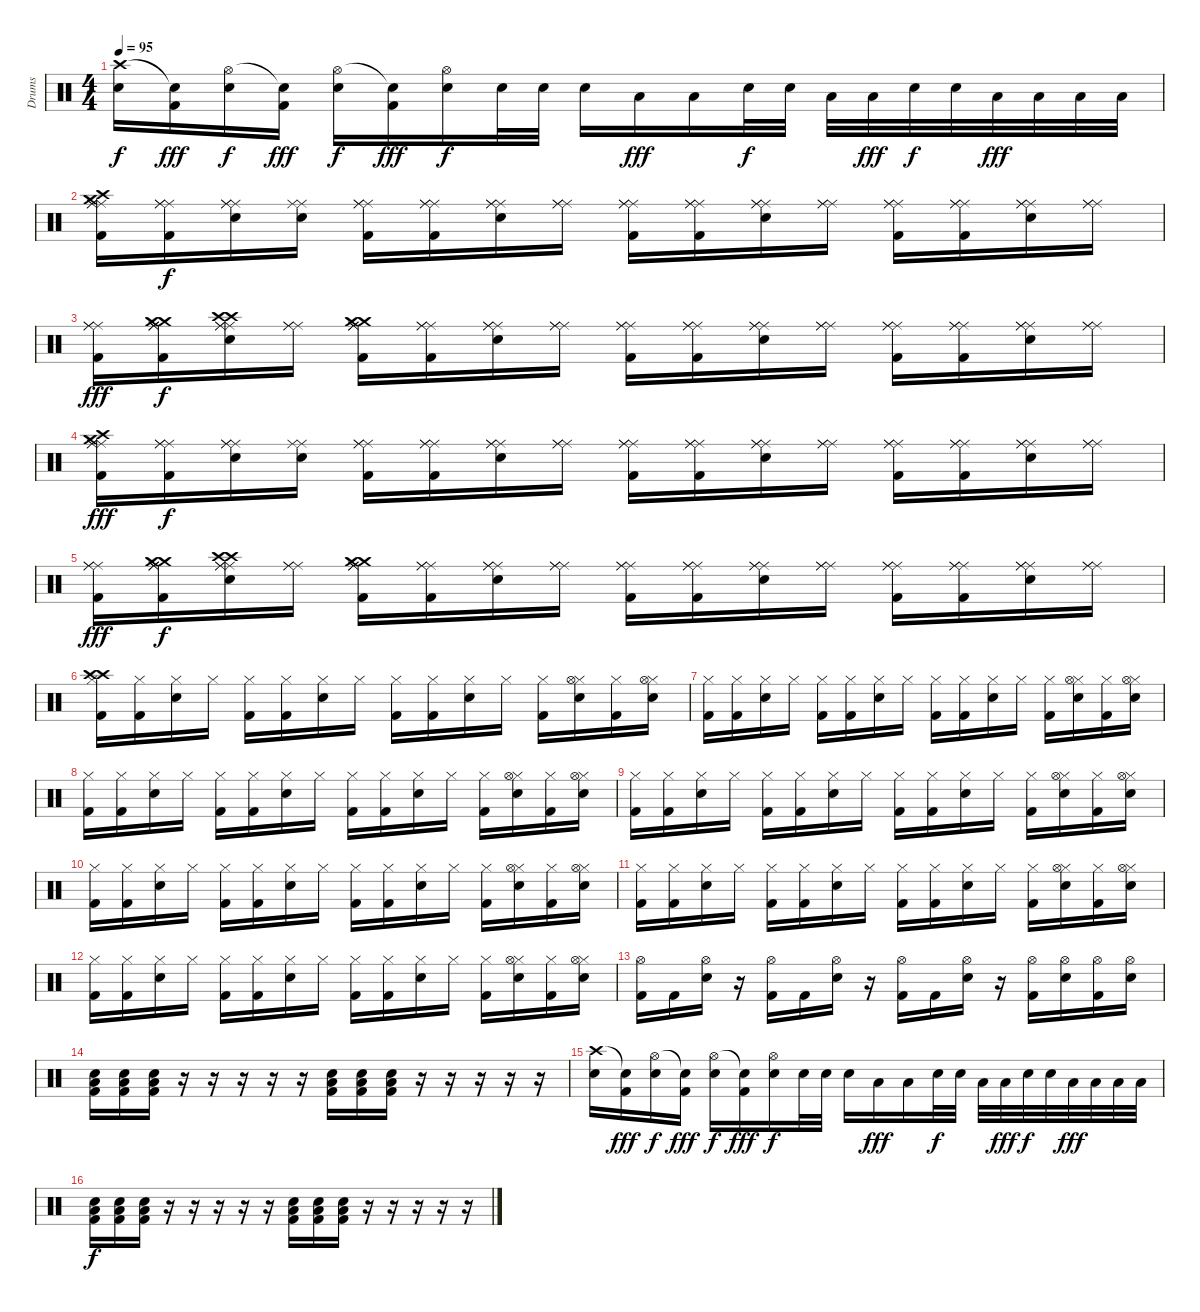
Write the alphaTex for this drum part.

\track ("Drums" "Drums") {instrument percussion}
\staff {score}
\articulation defaults
\ts (4 4)
\tempo 95
\clef neutral
\ks c
("Crash high (hit)" "Snare (hit) 2").16{dy f} ("Snare (hit)"{t} "Kick (hit) 2").16{dy fff} ("Hi-Hat (open)" "Snare (hit) 2").16{dy f} ("Snare (hit)"{t} "Kick (hit) 2").16{dy fff} ("Hi-Hat (open)" "Snare (hit) 2").16{dy f} ("Snare (hit)"{t} "Kick (hit) 2").16{dy fff} ("Hi-Hat (open)" "Snare (hit) 2").16{dy f} "Snare (hit) 2".32 "Snare (hit) 2".32 "Snare (hit) 2".16 "Low Tom (hit)".16{dy fff} "Low Floor Tom (hit)".16 "Snare (hit) 2".32{dy f} "Snare (hit) 2".32 "Low Tom (hit)".32 "Low Tom (hit)".32{dy fff} "Snare (hit) 2".32{dy f} "Snare (hit) 2".32 "Low Floor Tom (hit)".32{dy fff} "Low Floor Tom (hit)".32 "Low Floor Tom (hit)".32 "Low Floor Tom (hit)".32 |
("Ride (middle)" "Kick (hit) 2" "Crash high (hit)" "Crash medium (hit)" "Ride (middle)" "Ride (middle)").16 ("Ride (middle)" "Kick (hit) 2" "Ride (middle)" "Ride (middle)").16{dy f} ("Ride (middle)" "Snare (hit) 2" "Ride (middle)" "Ride (middle)").16 ("Ride (middle)" "Snare (hit)" "Ride (middle)").16 ("Ride (middle)" "Kick (hit) 2" "Ride (middle)" "Ride (middle)").16 ("Ride (middle)" "Kick (hit) 2" "Ride (middle)" "Ride (middle)").16 ("Ride (middle)" "Snare (hit) 2" "Ride (middle)" "Ride (middle)").16 ("Ride (middle)" "Ride (middle)" "Ride (middle)").16 ("Ride (middle)" "Kick (hit) 2" "Ride (middle)" "Ride (middle)").16 ("Ride (middle)" "Kick (hit) 2" "Ride (middle)" "Ride (middle)").16 ("Ride (middle)" "Snare (hit) 2" "Ride (middle)" "Ride (middle)").16 ("Ride (middle)" "Ride (middle)" "Ride (middle)").16 ("Ride (middle)" "Kick (hit) 2" "Ride (middle)" "Ride (middle)").16 ("Ride (middle)" "Kick (hit) 2" "Ride (middle)" "Ride (middle)").16 ("Ride (middle)" "Snare (hit) 2" "Ride (middle)" "Ride (middle)").16 ("Ride (middle)" "Ride (middle)" "Ride (middle)").16 |
("Ride (middle)" "Kick (hit) 2" "Ride (middle)" "Ride (middle)").16{dy fff} ("Ride (middle)" "Kick (hit) 2" "Crash medium (hit)" "Crash medium (hit)" "Ride (middle)" "Ride (middle)").16{dy f} ("Ride (middle)" "Snare (hit) 2" "Crash high (hit)" "Crash high (hit)" "Ride (middle)" "Ride (middle)").16 ("Ride (middle)" "Ride (middle)" "Ride (middle)").16 ("Ride (middle)" "Kick (hit) 2" "Crash medium (hit)" "Crash medium (hit)" "Ride (middle)" "Ride (middle)").16 ("Ride (middle)" "Kick (hit) 2" "Ride (middle)" "Ride (middle)").16 ("Ride (middle)" "Snare (hit) 2" "Ride (middle)" "Ride (middle)").16 ("Ride (middle)" "Ride (middle)" "Ride (middle)").16 ("Ride (middle)" "Kick (hit) 2" "Ride (middle)" "Ride (middle)").16 ("Ride (middle)" "Kick (hit) 2" "Ride (middle)" "Ride (middle)").16 ("Ride (middle)" "Snare (hit) 2" "Ride (middle)" "Ride (middle)").16 ("Ride (middle)" "Ride (middle)" "Ride (middle)").16 ("Ride (middle)" "Kick (hit) 2" "Ride (middle)" "Ride (middle)").16 ("Ride (middle)" "Kick (hit) 2" "Ride (middle)" "Ride (middle)").16 ("Ride (middle)" "Snare (hit) 2" "Ride (middle)" "Ride (middle)").16 ("Ride (middle)" "Ride (middle)" "Ride (middle)").16 |
("Ride (middle)" "Kick (hit) 2" "Crash high (hit)" "Crash medium (hit)" "Ride (middle)" "Ride (middle)").16{dy fff} ("Ride (middle)" "Kick (hit) 2" "Ride (middle)" "Ride (middle)").16{dy f} ("Ride (middle)" "Snare (hit) 2" "Ride (middle)" "Ride (middle)").16 ("Ride (middle)" "Snare (hit)" "Ride (middle)").16 ("Ride (middle)" "Kick (hit) 2" "Ride (middle)" "Ride (middle)").16 ("Ride (middle)" "Kick (hit) 2" "Ride (middle)" "Ride (middle)").16 ("Ride (middle)" "Snare (hit) 2" "Ride (middle)" "Ride (middle)").16 ("Ride (middle)" "Ride (middle)" "Ride (middle)").16 ("Ride (middle)" "Kick (hit) 2" "Ride (middle)" "Ride (middle)").16 ("Ride (middle)" "Kick (hit) 2" "Ride (middle)" "Ride (middle)").16 ("Ride (middle)" "Snare (hit) 2" "Ride (middle)" "Ride (middle)").16 ("Ride (middle)" "Ride (middle)" "Ride (middle)").16 ("Ride (middle)" "Kick (hit) 2" "Ride (middle)" "Ride (middle)").16 ("Ride (middle)" "Kick (hit) 2" "Ride (middle)" "Ride (middle)").16 ("Ride (middle)" "Snare (hit) 2" "Ride (middle)" "Ride (middle)").16 ("Ride (middle)" "Ride (middle)" "Ride (middle)").16 |
("Ride (middle)" "Kick (hit) 2" "Ride (middle)" "Ride (middle)").16{dy fff} ("Ride (middle)" "Kick (hit) 2" "Crash medium (hit)" "Crash medium (hit)" "Ride (middle)" "Ride (middle)").16{dy f} ("Ride (middle)" "Snare (hit) 2" "Crash high (hit)" "Crash high (hit)" "Ride (middle)" "Ride (middle)").16 ("Ride (middle)" "Ride (middle)" "Ride (middle)").16 ("Ride (middle)" "Kick (hit) 2" "Crash medium (hit)" "Crash medium (hit)" "Ride (middle)" "Ride (middle)").16 ("Ride (middle)" "Kick (hit) 2" "Ride (middle)" "Ride (middle)").16 ("Ride (middle)" "Snare (hit) 2" "Ride (middle)" "Ride (middle)").16 ("Ride (middle)" "Ride (middle)" "Ride (middle)").16 ("Ride (middle)" "Kick (hit) 2" "Ride (middle)" "Ride (middle)").16 ("Ride (middle)" "Kick (hit) 2" "Ride (middle)" "Ride (middle)").16 ("Ride (middle)" "Snare (hit) 2" "Ride (middle)" "Ride (middle)").16 ("Ride (middle)" "Ride (middle)" "Ride (middle)").16 ("Ride (middle)" "Kick (hit) 2" "Ride (middle)" "Ride (middle)").16 ("Ride (middle)" "Kick (hit) 2" "Ride (middle)" "Ride (middle)").16 ("Ride (middle)" "Snare (hit) 2" "Ride (middle)" "Ride (middle)").16 ("Ride (middle)" "Ride (middle)" "Ride (middle)").16 |
("Hi-Hat (closed)" "Kick (hit) 2" "Crash high (hit)" "Crash high (hit)").16 ("Hi-Hat (closed)" "Kick (hit) 2").16 ("Hi-Hat (closed)" "Snare (hit) 2").16 "Hi-Hat (closed)".16 ("Hi-Hat (closed)" "Kick (hit) 2").16 ("Hi-Hat (closed)" "Kick (hit) 2").16 ("Hi-Hat (closed)" "Snare (hit) 2").16 "Hi-Hat (closed)".16 ("Hi-Hat (closed)" "Kick (hit) 2").16 ("Hi-Hat (closed)" "Kick (hit) 2").16 ("Hi-Hat (closed)" "Snare (hit) 2").16 "Hi-Hat (closed)".16 ("Hi-Hat (closed)" "Kick (hit) 2").16 ("Hi-Hat (closed)" "Hi-Hat (open)" "Snare (hit) 2").16 ("Hi-Hat (closed)" "Kick (hit) 2").16 ("Hi-Hat (closed)" "Hi-Hat (open)" "Snare (hit) 2").16 |
("Hi-Hat (closed)" "Kick (hit) 2").16 ("Hi-Hat (closed)" "Kick (hit) 2").16 ("Hi-Hat (closed)" "Snare (hit) 2").16 "Hi-Hat (closed)".16 ("Hi-Hat (closed)" "Kick (hit) 2").16 ("Hi-Hat (closed)" "Kick (hit) 2").16 ("Hi-Hat (closed)" "Snare (hit) 2").16 "Hi-Hat (closed)".16 ("Hi-Hat (closed)" "Kick (hit) 2").16 ("Hi-Hat (closed)" "Kick (hit) 2").16 ("Hi-Hat (closed)" "Snare (hit) 2").16 "Hi-Hat (closed)".16 ("Hi-Hat (closed)" "Kick (hit) 2").16 ("Hi-Hat (closed)" "Hi-Hat (open)" "Snare (hit) 2").16 ("Hi-Hat (closed)" "Kick (hit) 2").16 ("Hi-Hat (closed)" "Hi-Hat (open)" "Snare (hit) 2").16 |
("Hi-Hat (closed)" "Kick (hit) 2").16 ("Hi-Hat (closed)" "Kick (hit) 2").16 ("Hi-Hat (closed)" "Snare (hit) 2").16 "Hi-Hat (closed)".16 ("Hi-Hat (closed)" "Kick (hit) 2").16 ("Hi-Hat (closed)" "Kick (hit) 2").16 ("Hi-Hat (closed)" "Snare (hit) 2").16 "Hi-Hat (closed)".16 ("Hi-Hat (closed)" "Kick (hit) 2").16 ("Hi-Hat (closed)" "Kick (hit) 2").16 ("Hi-Hat (closed)" "Snare (hit) 2").16 "Hi-Hat (closed)".16 ("Hi-Hat (closed)" "Kick (hit) 2").16 ("Hi-Hat (closed)" "Hi-Hat (open)" "Snare (hit) 2").16 ("Hi-Hat (closed)" "Kick (hit) 2").16 ("Hi-Hat (closed)" "Hi-Hat (open)" "Snare (hit) 2").16 |
("Hi-Hat (closed)" "Kick (hit) 2").16 ("Hi-Hat (closed)" "Kick (hit) 2").16 ("Hi-Hat (closed)" "Snare (hit) 2").16 "Hi-Hat (closed)".16 ("Hi-Hat (closed)" "Kick (hit) 2").16 ("Hi-Hat (closed)" "Kick (hit) 2").16 ("Hi-Hat (closed)" "Snare (hit) 2").16 "Hi-Hat (closed)".16 ("Hi-Hat (closed)" "Kick (hit) 2").16 ("Hi-Hat (closed)" "Kick (hit) 2").16 ("Hi-Hat (closed)" "Snare (hit) 2").16 "Hi-Hat (closed)".16 ("Hi-Hat (closed)" "Kick (hit) 2").16 ("Hi-Hat (closed)" "Hi-Hat (open)" "Snare (hit) 2").16 ("Hi-Hat (closed)" "Kick (hit) 2").16 ("Hi-Hat (closed)" "Hi-Hat (open)" "Snare (hit) 2").16 |
("Hi-Hat (closed)" "Kick (hit) 2").16 ("Hi-Hat (closed)" "Kick (hit) 2").16 ("Hi-Hat (closed)" "Snare (hit) 2").16 "Hi-Hat (closed)".16 ("Hi-Hat (closed)" "Kick (hit) 2").16 ("Hi-Hat (closed)" "Kick (hit) 2").16 ("Hi-Hat (closed)" "Snare (hit) 2").16 "Hi-Hat (closed)".16 ("Hi-Hat (closed)" "Kick (hit) 2").16 ("Hi-Hat (closed)" "Kick (hit) 2").16 ("Hi-Hat (closed)" "Snare (hit) 2").16 "Hi-Hat (closed)".16 ("Hi-Hat (closed)" "Kick (hit) 2").16 ("Hi-Hat (closed)" "Hi-Hat (open)" "Snare (hit) 2").16 ("Hi-Hat (closed)" "Kick (hit) 2").16 ("Hi-Hat (closed)" "Hi-Hat (open)" "Snare (hit) 2").16 |
("Hi-Hat (closed)" "Kick (hit) 2").16 ("Hi-Hat (closed)" "Kick (hit) 2").16 ("Hi-Hat (closed)" "Snare (hit) 2").16 "Hi-Hat (closed)".16 ("Hi-Hat (closed)" "Kick (hit) 2").16 ("Hi-Hat (closed)" "Kick (hit) 2").16 ("Hi-Hat (closed)" "Snare (hit) 2").16 "Hi-Hat (closed)".16 ("Hi-Hat (closed)" "Kick (hit) 2").16 ("Hi-Hat (closed)" "Kick (hit) 2").16 ("Hi-Hat (closed)" "Snare (hit) 2").16 "Hi-Hat (closed)".16 ("Hi-Hat (closed)" "Kick (hit) 2").16 ("Hi-Hat (closed)" "Hi-Hat (open)" "Snare (hit) 2").16 ("Hi-Hat (closed)" "Kick (hit) 2").16 ("Hi-Hat (closed)" "Hi-Hat (open)" "Snare (hit) 2").16 |
("Hi-Hat (closed)" "Kick (hit) 2").16 ("Hi-Hat (closed)" "Kick (hit) 2").16 ("Hi-Hat (closed)" "Snare (hit) 2").16 "Hi-Hat (closed)".16 ("Hi-Hat (closed)" "Kick (hit) 2").16 ("Hi-Hat (closed)" "Kick (hit) 2").16 ("Hi-Hat (closed)" "Snare (hit) 2").16 "Hi-Hat (closed)".16 ("Hi-Hat (closed)" "Kick (hit) 2").16 ("Hi-Hat (closed)" "Kick (hit) 2").16 ("Hi-Hat (closed)" "Snare (hit) 2").16 "Hi-Hat (closed)".16 ("Hi-Hat (closed)" "Kick (hit) 2").16 ("Hi-Hat (closed)" "Hi-Hat (open)" "Snare (hit) 2").16 ("Hi-Hat (closed)" "Kick (hit) 2").16 ("Hi-Hat (closed)" "Hi-Hat (open)" "Snare (hit) 2").16 |
("Hi-Hat (open)" "Kick (hit) 2").16 "Kick (hit) 2".16 ("Hi-Hat (open)" "Snare (hit) 2").16 r.16 ("Hi-Hat (open)" "Kick (hit) 2").16 "Kick (hit) 2".16 ("Hi-Hat (open)" "Snare (hit) 2").16 r.16 ("Hi-Hat (open)" "Kick (hit) 2").16 "Kick (hit) 2".16 ("Hi-Hat (open)" "Snare (hit) 2").16 r.16 ("Hi-Hat (open)" "Kick (hit) 2").16 ("Hi-Hat (open)" "Snare (hit) 2").16 ("Hi-Hat (open)" "Kick (hit) 2").16 ("Hi-Hat (open)" "Snare (hit) 2").16 |
("Snare (hit) 2" "Kick (hit) 2" "Low Floor Tom (hit)").16 ("Snare (hit) 2" "Kick (hit) 2" "Low Floor Tom (hit)").16 ("Snare (hit) 2" "Kick (hit) 2" "Low Floor Tom (hit)").16 r.16 r.16 r.16 r.16 r.16 ("Snare (hit) 2" "Kick (hit) 2" "Low Floor Tom (hit)").16 ("Snare (hit) 2" "Kick (hit) 2" "Low Floor Tom (hit)").16 ("Snare (hit) 2" "Kick (hit) 2" "Low Floor Tom (hit)").16 r.16 r.16 r.16 r.16 r.16 |
("Crash high (hit)" "Snare (hit) 2").16 ("Snare (hit)"{t} "Kick (hit) 2").16{dy fff} ("Hi-Hat (open)" "Snare (hit) 2").16{dy f} ("Snare (hit)"{t} "Kick (hit) 2").16{dy fff} ("Hi-Hat (open)" "Snare (hit) 2").16{dy f} ("Snare (hit)"{t} "Kick (hit) 2").16{dy fff} ("Hi-Hat (open)" "Snare (hit) 2").16{dy f} "Snare (hit) 2".32 "Snare (hit) 2".32 "Snare (hit) 2".16 "Low Tom (hit)".16{dy fff} "Low Floor Tom (hit)".16 "Snare (hit) 2".32{dy f} "Snare (hit) 2".32 "Low Tom (hit)".32 "Low Tom (hit)".32{dy fff} "Snare (hit) 2".32{dy f} "Snare (hit) 2".32 "Low Floor Tom (hit)".32{dy fff} "Low Floor Tom (hit)".32 "Low Floor Tom (hit)".32 "Low Floor Tom (hit)".32 |
("Snare (hit) 2" "Kick (hit) 2" "Low Floor Tom (hit)").16{dy f} ("Snare (hit) 2" "Kick (hit) 2" "Low Floor Tom (hit)").16 ("Snare (hit) 2" "Kick (hit) 2" "Low Floor Tom (hit)").16 r.16 r.16 r.16 r.16 r.16 ("Snare (hit) 2" "Kick (hit) 2" "Low Floor Tom (hit)").16 ("Snare (hit) 2" "Kick (hit) 2" "Low Floor Tom (hit)").16 ("Snare (hit) 2" "Kick (hit) 2" "Low Floor Tom (hit)").16 r.16 r.16 r.16 r.16 r.16
